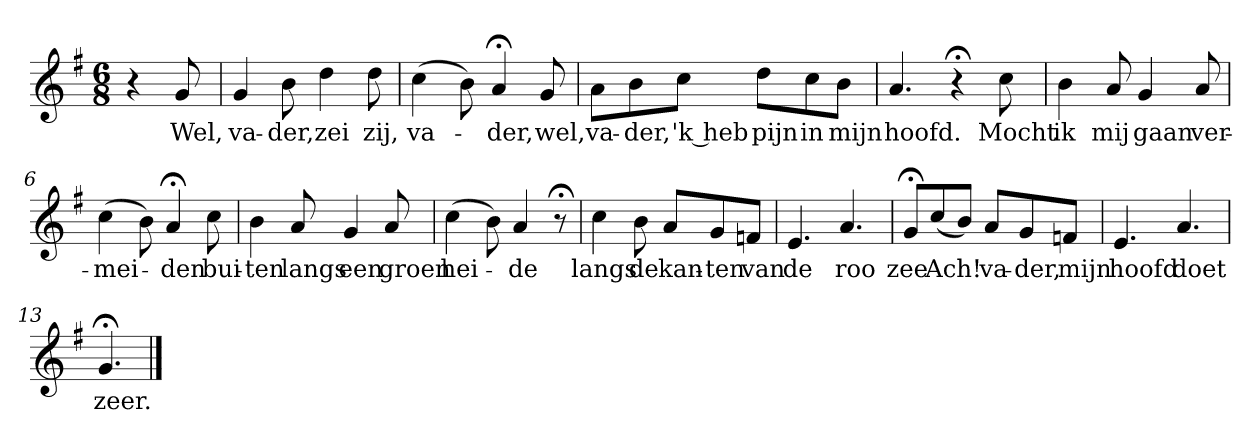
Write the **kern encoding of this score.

**kern	**text
*part1	*part1
*staff1	*staff1
*k[f#]	*
*G:	*
*M6/8	*
*MM120	*
=	=
4r	.
8g	Wel,
=1	=1
4g	va-
8b	-der,
4dd	zei
8dd	zij,
=2	=2
(4cc	va-
8b)	.
4a;<	-der,
8g	wel,
=3	=3
8aL	va-
8b	-der,
8ccJ	'k heb
8ddL	pijn
8cc	in
8bJ	mijn
=4	=4
4.a	hoofd.
4r;<	.
8cc	Mocht
=5	=5
4b	ik
8a	mij
4g	gaan
8a	ver-
=6	=6
(4cc	-mei-
8b)	.
4a;<	-den
8cc	bui-
=7	=7
4b	-ten
8a	langs
4g	een
8a	groen
=8	=8
(4cc	hei-
8b)	.
4a	-de
8r;<	.
=9	=9
4cc	langs
8b	de
8aL	kan-
8g	-ten
8fnJ	van
=10	=10
4.e	de
4.a	roo
=11	=11
8g;<L	zee
(8cc	Ach!
8bJ)	.
8aL	va-
8g	-der,
8fnJ	mijn
=12	=12
4.e	hoofd
4.a	doet
=13	=13
4.g;<	zeer.
==	==
*-	*-
